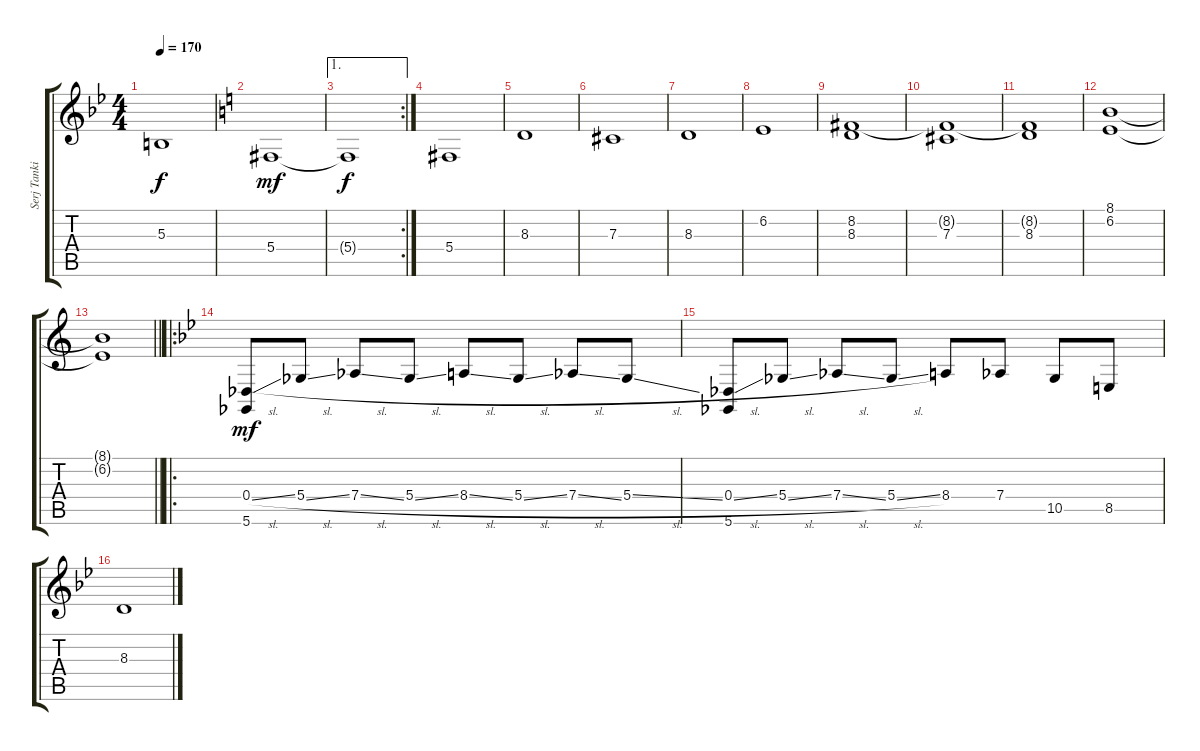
\track ("Serj Tankian" "Serj Tanki") {instrument lead2sawtooth}
\staff {score tabs}
\tuning (Eb4 Bb3 Gb3 Db3 Ab2 Db2) {hide}
\ts (4 4)
\tempo 170
\clef g2
\ks gminor
5.3{t}.1{dy f} |
\ks c
5.4.1{dy mf} |
\ae 1
\rc 2
5.4{t}.1{dy f} |
5.4.1 |
8.3.1 |
7.3.1 |
8.3.1 |
6.2.1 |
(8.2 8.3).1 |
(8.2{t} 7.3).1 |
(8.2{t} 8.3).1 |
(8.1 6.2).1 |
\barLineRight lightlight
(8.1{t} 6.2{t}).1 |
\ro
\ks gminor
(0.4{sl} 5.6).8{dy mf instrument lead2sawtooth} 5.4{sl}.8 7.4{sl}.8 5.4{sl}.8 8.4{sl}.8 5.4{sl}.8 7.4{sl}.8 5.4{sl}.8 |
(0.4{sl} 5.6).8 5.4{sl}.8 7.4{sl}.8 5.4{sl}.8 8.4.8 7.4.8 10.5.8 8.5.8 |
8.3.1
